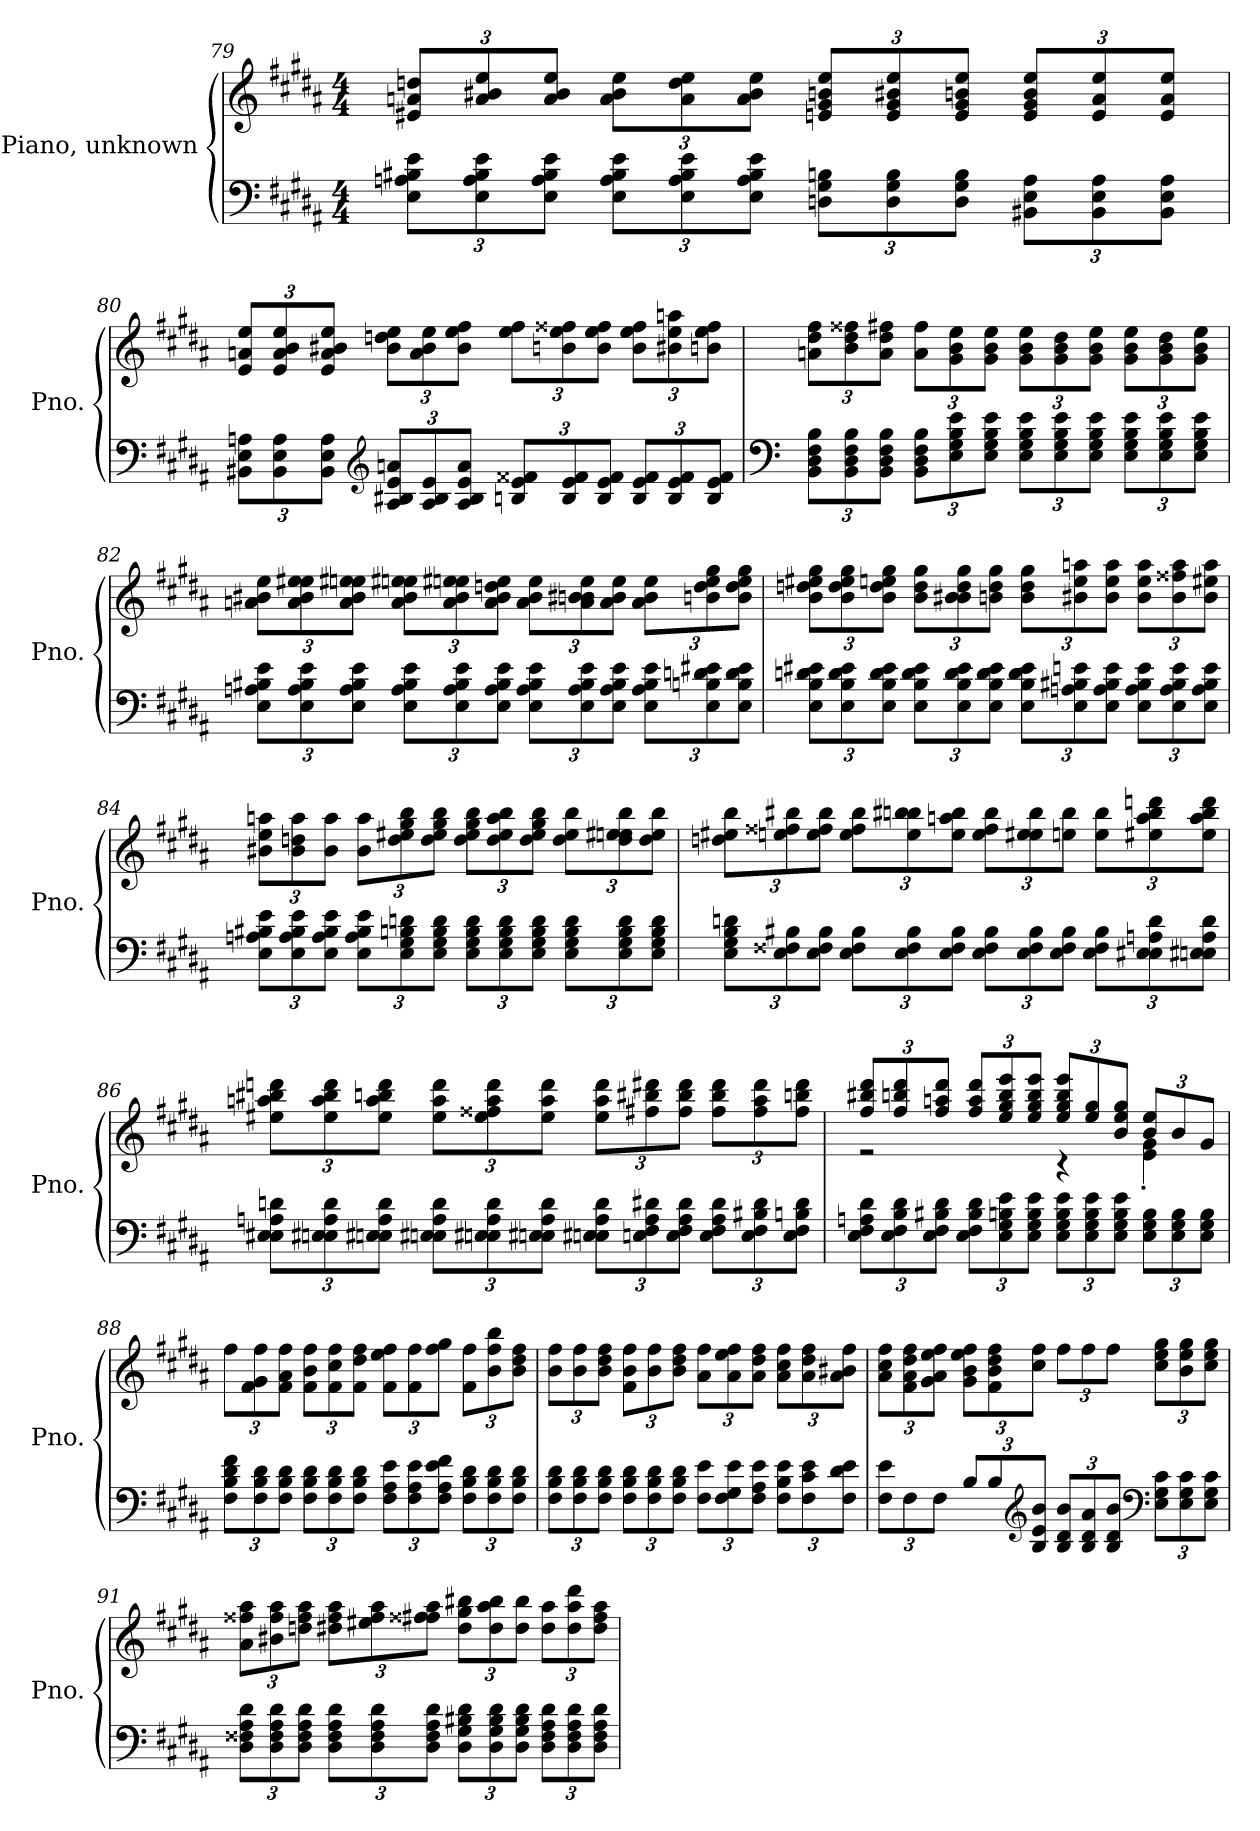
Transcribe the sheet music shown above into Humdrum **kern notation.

**kern	**kern
*part1	*part1
*staff2	*staff1
*I"Piano, unknown	*
*I'Pno.	*
!!LO:LB:g=z
*clefF4	*clefG2
*k[f#c#g#d#a#]	*k[f#c#g#d#a#]
*M4/4	*M4/4
*Xbrackettup	*Xbrackettup
=79	=79
12E\ 12An\ 12B#X\ 12e\L	12e#X/ 12an/ 12ddn/L
12E\ 12A\ 12B#\ 12e\	12a/ 12b#X/ 12ee/
12E\ 12A\ 12B#\ 12e\J	12a/ 12b#/ 12ee/J
12E\ 12A\ 12B#\ 12e\L	12a\ 12b#\ 12ee\L
12E\ 12A\ 12B#\ 12e\	12a\ 12dd\ 12ee\
12E\ 12A\ 12B#\ 12e\J	12a\ 12b#\ 12ee\J
12Dn\ 12G#\ 12Bn\L	12en/ 12g#/ 12bn/ 12ee/L
12D\ 12G#\ 12B\	12e/ 12g#/ 12b#X/ 12ee/
12D\ 12G#\ 12B\J	12e/ 12g#/ 12bn/ 12ee/J
12BB#X\ 12E\ 12A\L	12e/ 12g#/ 12b/ 12ee/L
12BB#\ 12E\ 12A\	12e/ 12a/ 12ee/
12BB#\ 12E\ 12A\J	12e/ 12a/ 12ee/J
!!LO:PB:g=z
=80	=80
12BB#X\ 12E\ 12An\L	12e/ 12an/ 12ee/L
12BB#\ 12E\ 12A\	12e/ 12a/ 12b/ 12ee/
12BB#\ 12E\ 12A\J	12e/ 12a/ 12b#X/ 12ee/J
*clefG2	*
12A/ 12B#X/ 12e/ 12an/L	12b#\ 12ddn\ 12ee\L
12A/ 12B#/ 12e/	12a\ 12b#\ 12ee\
12A/ 12B#/ 12e/ 12a/J	12b#\ 12ee\ 12ff#\J
12Bn/ 12e/ 12f##X/L	12ee\ 12ff#\L
12B/ 12e/ 12f##/	12bn\ 12ee\ 12ff##X\
12B/ 12e/ 12f##/J	12b\ 12ee\ 12ff##\J
12B/ 12e/ 12f##/L	12b\ 12ee\ 12ff##\L
12B/ 12e/ 12f##/	12b#X\ 12ee\ 12aan\
12B/ 12e/ 12f##/J	12bn\ 12ee\ 12ff##\J
!!LO:LB:g=z
=81	=81
*clefF4	*
12BB\ 12D#\ 12F#\ 12B\L	12an\ 12dd#\ 12ff#\L
12BB\ 12D#\ 12F#\ 12B\	12b\ 12dd#\ 12ff##X\
12BB\ 12D#\ 12F#\ 12B\J	12a\ 12dd#\ 12ff#X\J
12BB\ 12D#\ 12F#\ 12B\L	12a\ 12ff#\L
12E\ 12G#\ 12B\ 12e\	12g#\ 12b\ 12ee\
12E\ 12G#\ 12B\ 12e\J	12g#\ 12b\ 12ee\J
12E\ 12G#\ 12B\ 12e\L	12g#\ 12b\ 12ee\L
12E\ 12G#\ 12B\ 12e\	12g#\ 12b\ 12dd#\
12E\ 12G#\ 12B\ 12e\J	12g#\ 12b\ 12ee\J
12E\ 12G#\ 12B\ 12e\L	12g#\ 12b\ 12ee\L
12E\ 12G#\ 12B\ 12e\	12g#\ 12b\ 12dd#\
12E\ 12G#\ 12B\ 12e\J	12g#\ 12b\ 12ee\J
!!LO:LB:g=z
=82	=82
12E\ 12An\ 12B#X\ 12e\L	12an\ 12b#X\ 12ee\L
12E\ 12A\ 12B#\ 12e\	12a\ 12b#\ 12ee\ 12ee#X\
12E\ 12A\ 12B#\ 12e\J	12a\ 12b#\ 12een\ 12ee#X\J
12E\ 12A\ 12B#\ 12e\L	12a\ 12b#\ 12een\ 12ee#X\L
12E\ 12A\ 12B#\ 12e\	12a\ 12b#\ 12een\ 12ee#X\
12E\ 12A\ 12B#\ 12e\J	12a\ 12b#\ 12ddn\ 12ee#\J
12E\ 12A\ 12B#\ 12e\L	12a\ 12b#\ 12ee#\L
12E\ 12A\ 12B#\ 12e\	12a\ 12bn\ 12b#X\ 12ee#\
12E\ 12A\ 12B#\ 12e\J	12a\ 12b#\ 12ee#\J
12E\ 12A\ 12B#\ 12e\L	12a\ 12b#\ 12ee#\L
12E\ 12Bn\ 12dn\ 12e#X\	12bn\ 12dd\ 12ee#\ 12gg#\
12E\ 12B\ 12d\ 12e#\J	12b\ 12dd\ 12ee#\ 12gg#\J
!!LO:LB:g=z
=83	=83
12E\ 12B\ 12dn\ 12e#X\L	12b\ 12ddn\ 12ee#X\ 12gg#\L
12E\ 12B\ 12d\ 12e#\	12b\ 12dd\ 12ee#\ 12gg#\
12E\ 12B\ 12d\ 12e#\J	12b\ 12dd\ 12een\ 12gg#\J
12E\ 12B\ 12d\ 12e#\L	12b\ 12dd\ 12gg#\L
12E\ 12B\ 12d\ 12e#\	12b\ 12b#X\ 12dd\ 12gg#\
12E\ 12B\ 12d\ 12e#\J	12bn\ 12dd\ 12gg#\J
12E\ 12B\ 12d\ 12e#\L	12b\ 12dd\ 12gg#\L
12E\ 12An\ 12B#X\ 12en\	12b#X\ 12ee\ 12aan\
12E\ 12A\ 12B#\ 12e\J	12b#\ 12ee\ 12aa\J
12E\ 12A\ 12B#\ 12e\L	12b#\ 12ee\ 12aa\L
12E\ 12A\ 12B#\ 12e\	12b#\ 12ff##X\ 12aa\
12E\ 12A\ 12B#\ 12e\J	12b#\ 12ee#X\ 12aa\J
!!LO:LB:g=z
=84	=84
12E\ 12An\ 12B#X\ 12e\L	12b#X\ 12ee\ 12aan\L
12E\ 12A\ 12B#\ 12e\	12b#\ 12ddn\ 12aa\
12E\ 12A\ 12B#\ 12e\J	12b#\ 12aa\J
12E\ 12A\ 12B#\ 12e\L	12b#\ 12aa\L
12E\ 12G#\ 12Bn\ 12dn\	12dd\ 12ee#X\ 12gg#\ 12bb\
12E\ 12G#\ 12B\ 12d\J	12dd\ 12ee#\ 12gg#\ 12bb\J
12E\ 12G#\ 12B\ 12d\L	12dd\ 12ee#\ 12gg#\ 12bb\L
12E\ 12G#\ 12B\ 12d\	12dd\ 12ee#\ 12aa\ 12bb\
12E\ 12G#\ 12B\ 12d\J	12dd\ 12ee#\ 12gg#\ 12bb\J
12E\ 12G#\ 12B\ 12d\L	12dd\ 12ee#\ 12bb\L
12E\ 12G#\ 12B\ 12d\	12dd\ 12een\ 12ee#X\ 12bb\
12E\ 12G#\ 12B\ 12d\J	12dd\ 12ee#\ 12bb\J
!!LO:LB:g=z
=85	=85
12E\ 12G#\ 12B\ 12dn\L	12ddn\ 12ee#X\ 12bb\L
12E\ 12F##X\ 12B#X\	12een\ 12ff##X\ 12bb#X\
12E\ 12F##\ 12B#\J	12ee\ 12ff##\ 12bb#\J
12E\ 12F##\ 12B#\L	12ee\ 12ff##\ 12bb#\L
12E\ 12F##\ 12B#\	12ee\ 12bbn\ 12bb#X\
12E\ 12F##\ 12B#\J	12ee\ 12aan\ 12bb#\J
12E\ 12F##\ 12B#\L	12ee\ 12ff##\ 12bb#\L
12E\ 12F##\ 12B#\	12ee\ 12ee#X\ 12bb#\
12E\ 12F##\ 12B#\J	12een\ 12bb#\J
12E\ 12F##\ 12B#\L	12ee\ 12bb#\L
12E\ 12E#X\ 12An\ 12d\	12ee#X\ 12aa\ 12bb#\ 12dddn\
12En\ 12E#X\ 12A\ 12d\J	12ee#\ 12aa\ 12bb#\ 12ddd\J
!!LO:PB:g=z
=86	=86
12E\ 12E#X\ 12An\ 12dn\L	12ee#X\ 12aan\ 12bb#X\ 12dddn\L
12En\ 12E#X\ 12A\ 12d\	12ee#\ 12aa\ 12bb#\ 12ddd\
12En\ 12E#X\ 12A\ 12d\J	12ee#\ 12aa\ 12bbn\ 12ddd\J
12En\ 12E#X\ 12A\ 12d\L	12ee#\ 12aa\ 12ddd\L
12En\ 12E#X\ 12A\ 12d\	12ee#\ 12ff##X\ 12aa\ 12ddd\
12En\ 12E#X\ 12A\ 12d\J	12ee#\ 12aa\ 12ddd\J
12En\ 12E#X\ 12A\ 12d\L	12ee#\ 12aa\ 12ddd\L
12En\ 12F#\ 12A\ 12d#X\	12ff#X\ 12bb#X\ 12ddd#X\
12E\ 12F#\ 12A\ 12d#\J	12ff#\ 12bb#\ 12ddd#\J
12E\ 12F#\ 12A\ 12d#\L	12ff#\ 12bb#\ 12ddd#\L
12E\ 12F#\ 12B#X\ 12d#\	12ff#\ 12aa\ 12ddd#\
12E\ 12F#\ 12Bn\ 12d#\J	12ff#\ 12bbn\ 12ddd#\J
!!LO:LB:g=z
=87	=87
*	*^
12E\ 12F#\ 12An\ 12d#\L	12ff#/ 12bb#X/ 12ddd#/L	2r
12E\ 12F#\ 12B\ 12d#\	12ff#/ 12bbn/ 12ddd#/	.
12E\ 12F#\ 12B#X\ 12d#\J	12ff#/ 12aan/ 12ddd#/J	.
12E\ 12F#\ 12B#\ 12d#\L	12ff#/ 12aa/ 12ddd#/L	.
12E\ 12G#\ 12Bn\ 12e\	12ee/ 12gg#/ 12bb/ 12eee/	.
12E\ 12G#\ 12B\ 12e\J	12ee/ 12gg#/ 12bb/ 12eee/J	.
12E\ 12G#\ 12B\ 12e\L	12ee/ 12gg#/ 12bb/ 12eee/L	4r
12E\ 12G#\ 12B\ 12e\	12ee/ 12gg#/	.
12E\ 12G#\ 12B\ 12e\J	12b/ 12ee/ 12gg#/J	.
12E\ 12G#\ 12B\L	12b/ 12ee/L	4e\' 4g#\'
12E\ 12G#\ 12B\	12b/	.
12E\ 12G#\ 12B\J	12g#/J	.
*	*v	*v
=88	=88
12F#\ 12B\ 12d#\ 12f#\L	12ff#\L
12F#\ 12B\ 12d#\	12f#\ 12g#\ 12ff#\
12F#\ 12B\ 12d#\J	12f#\ 12a#\ 12ff#\J
12F#\ 12B\ 12d#\L	12f#\ 12b\ 12ff#\L
12F#\ 12B\ 12d#\	12f#\ 12cc#\ 12ff#\
12F#\ 12B\ 12d#\J	12f#\ 12dd#\ 12ff#\J
12F#\ 12A#\ 12e\L	12f#\ 12ee\ 12ff#\L
12F#\ 12A#\ 12e\	12f#\ 12ff#\
12F#\ 12A#\ 12e\ 12f#\J	12ff#\ 12gg#\J
12F#\ 12B\ 12d#\L	12f#\ 12ff#\L
12F#\ 12B\ 12d#\	12b\ 12ff#\ 12bb\
12F#\ 12B\ 12d#\J	12b\ 12dd#\ 12ff#\J
!!LO:LB:g=z
=89	=89
12F#\ 12B\ 12d#\L	12b\ 12ff#\L
12F#\ 12B\ 12d#\	12b\ 12ff#\
12F#\ 12B\ 12d#\J	12b\ 12dd#\ 12ff#\J
12F#\ 12B\ 12d#\L	12f#\ 12b\ 12ff#\L
12F#\ 12B\ 12d#\	12b\ 12ff#\
12F#\ 12B\ 12d#\J	12b\ 12dd#\ 12ff#\J
12F#\ 12e\L	12a#\ 12ff#\L
12F#\ 12G#\ 12e\	12a#\ 12ee\ 12ff#\
12F#\ 12A#\ 12e\J	12a#\ 12dd#\ 12ff#\J
12F#\ 12B\ 12e\L	12a#\ 12cc#\ 12ff#\L
12F#\ 12c#\ 12e\	12a#\ 12dd#\ 12ff#\
12F#\ 12d#\ 12e\J	12a#\ 12b#X\ 12ff#\J
=90	=90
12F#\ 12e\L	12a#\ 12cc#\ 12ff#\L
12F#\	12f#\ 12a#\ 12dd#\ 12ff#\
12F#\J	12g#\ 12a#\ 12ee\ 12ff#\J
12B/L	12g#\ 12b\ 12ee\ 12ff#\L
12B/	12f#\ 12b\ 12dd#\ 12ff#\
*clefG2	*
12B/ 12e/ 12b/J	12cc#\ 12ff#\J
12B/ 12d#/ 12b/L	12ff#\L
12B/ 12d#/ 12a#/	12ff#\
12B/ 12d#/ 12b/J	12ff#\J
*clefF4	*
12E\ 12G#\ 12c#\L	12cc#\ 12ee\ 12gg#\L
12E\ 12G#\ 12c#\	12b\ 12ee\ 12gg#\
12E\ 12G#\ 12c#\J	12cc#\ 12ee\ 12gg#\J
!!LO:LB:g=z
=91	=91
12D#\ 12F##X\ 12A#\ 12d#\L	12a#\ 12ff##X\ 12aa#\L
12D#\ 12F##\ 12A#\ 12d#\	12b#X\ 12ff##\ 12aa#\
12D#\ 12F##\ 12A#\ 12d#\J	12ddn\ 12ff##\ 12aa#\J
12D#\ 12F##\ 12A#\ 12d#\L	12dd#X\ 12ff##\ 12aa#\L
12D#\ 12F##\ 12A#\ 12d#\	12ee#X\ 12ff##\ 12aa#\
12D#\ 12F##\ 12A#\ 12d#\J	12ff#X\ 12ff##X\ 12aa#\J
12D#\ 12G#\ 12B#X\ 12d#\L	12dd#\ 12gg#\ 12bb#X\L
12D#\ 12G#\ 12B#\ 12d#\	12dd#\ 12aa#\ 12bb#\
12D#\ 12G#\ 12B#\ 12d#\J	12dd#\ 12bb#\J
12D#\ 12F##\ 12A#\ 12d#\L	12dd#\ 12aa#\L
12D#\ 12F##\ 12A#\ 12d#\	12dd#\ 12aa#\ 12ddd#\
12D#\ 12F##\ 12A#\ 12d#\J	12dd#\ 12ff##\ 12aa#\J
=	=
*-	*-
